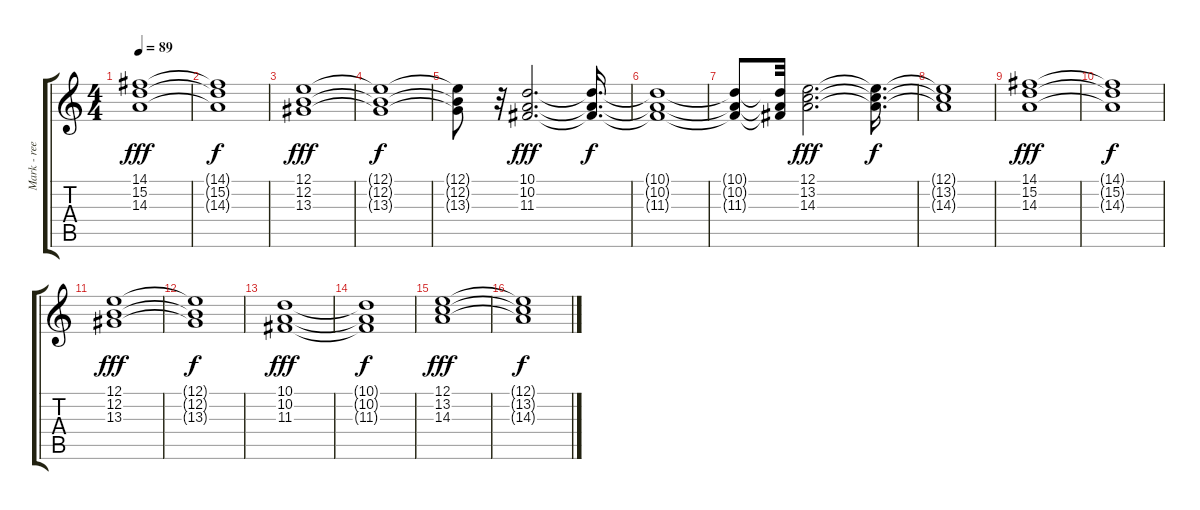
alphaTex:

\track ("Mark - reed organ" "Mark - ree") {instrument musicbox}
\staff {score tabs}
\tuning (E4 B3 G3 D3 A2 E2) {hide}
\ts (4 4)
\tempo 89
\clef g2
\ks c
(14.1 15.2 14.3).1{dy fff} |
(14.1{t} 15.2{t} 14.3{t}).1{dy f} |
(12.1 12.2 13.3).1{dy fff} |
(12.1{t} 12.2{t} 13.3{t}).1{dy f} |
(12.1{t} 12.2{t} 13.3{t}).8 r.32 (10.1 10.2 11.3).2{d dy fff} (10.1{t} 10.2{t} 11.3{t}).16{d dy f} |
(10.1{t} 10.2{t} 11.3{t}).1 |
(10.1{t} 10.2{t} 11.3{t}).8 (10.1{t} 10.2{t} 11.3{t}).32 (12.1 13.2 14.3).2{d dy fff} (12.1{t} 13.2{t} 14.3{t}).16{d dy f} |
(12.1{t} 13.2{t} 14.3{t}).1 |
(14.1 15.2 14.3).1{dy fff} |
(14.1{t} 15.2{t} 14.3{t}).1{dy f} |
(12.1 12.2 13.3).1{dy fff} |
(12.1{t} 12.2{t} 13.3{t}).1{dy f} |
(10.1 10.2 11.3).1{dy fff} |
(10.1{t} 10.2{t} 11.3{t}).1{dy f} |
(12.1 13.2 14.3).1{dy fff} |
(12.1{t} 13.2{t} 14.3{t}).1{dy f}
